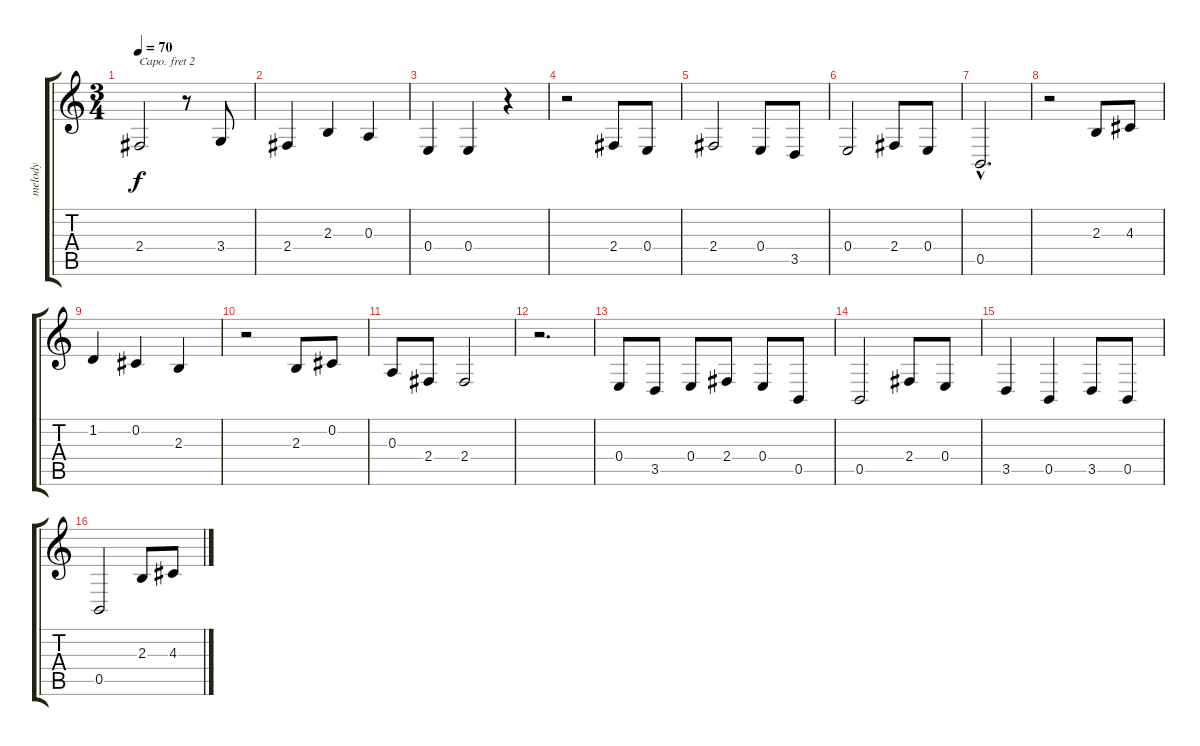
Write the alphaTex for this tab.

\track ("melody" "melody") {instrument cello}
\staff {score tabs}
\capo 2
\tuning (E4 B3 G3 D3 A2 E2) {hide}
\ts (3 4)
\tempo 70
\clef g2
\ks c
2.4.2{dy f} r.8 3.4.8 |
2.4.4 2.3.4 0.3.4 |
0.4.4 0.4.4 r.4 |
r.2 2.4.8 0.4.8 |
2.4.2 0.4.8 3.5.8 |
0.4.2 2.4.8 0.4.8 |
0.5{hac}.2{d} |
r.2 2.3.8 4.3.8 |
1.2.4 0.2.4 2.3.4 |
r.2 2.3.8 0.2.8 |
0.3.8 2.4.8 2.4.2 |
r.2{d} |
0.4.8 3.5.8 0.4.8 2.4.8 0.4.8 0.5.8 |
0.5.2 2.4.8 0.4.8 |
3.5.4 0.5.4 3.5.8 0.5.8 |
0.5.2 2.3.8 4.3.8
